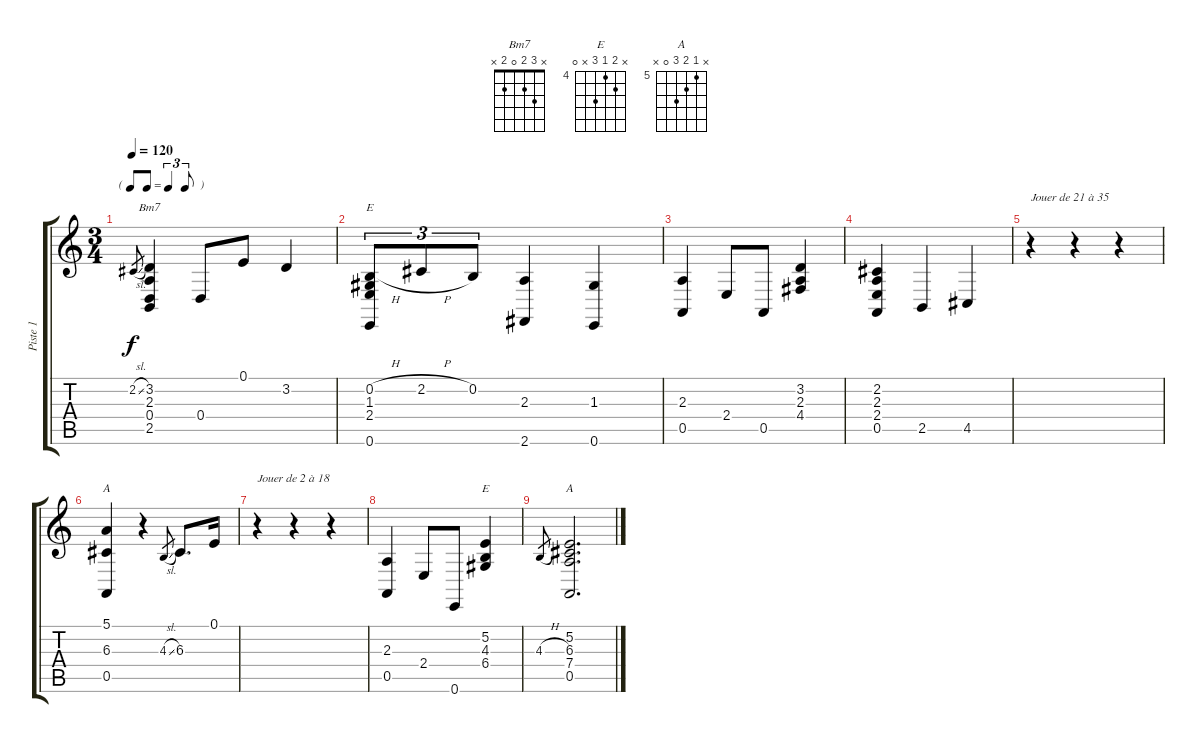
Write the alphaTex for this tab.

\track ("Piste 1" "Piste 1") {instrument acousticgrandpiano}
\staff {score tabs}
\tuning (E4 B3 G3 D3 A2 E2) {hide}
\chord ("Bm7" x 3 2 0 2 x)
\chord ("E" x 0 1 2 2 0)
\chord ("A" 5 x 6 x 0 x) {firstfret 5}
\chord ("E" x 5 4 6 x 0) {firstfret 4}
\chord ("A" x 5 6 7 0 x) {firstfret 5}
\ts (3 4)
\tf triplet8th
\tempo 120
\clef g2
\ks c
2.2{sl}.8{gr dy f} (3.2 2.3 0.4 2.5).4{ch "Bm7"} 0.4.8 0.1.8 3.2.4 |
(0.2{h} 1.3 2.4 0.6).8{tu (3 2) ch "E"} 2.2{h}.8{tu (3 2)} 0.2.8{tu (3 2)} (2.3 2.6).4 (1.3 0.6).4 |
(2.3 0.5).4 2.4.8 0.5.8 (3.2 2.3 4.4).4 |
(2.2 2.3 2.4 0.5).4 2.5.4 4.5.4 |
r.4{txt "Jouer de 21 à 35"} r.4 r.4 |
(5.1 6.3 0.5).4{ch "A"} r.4 4.3{sl}.8{gr} 6.3.8{d} 0.1.16 |
r.4{txt "Jouer de 2 à 18"} r.4 r.4 |
(2.3 0.5).4 2.4.8 0.6.8 (5.2 4.3 6.4).4{ch "E"} |
4.3{h}.8{gr} (5.2 6.3 7.4 0.5).2{d ch "A"}
